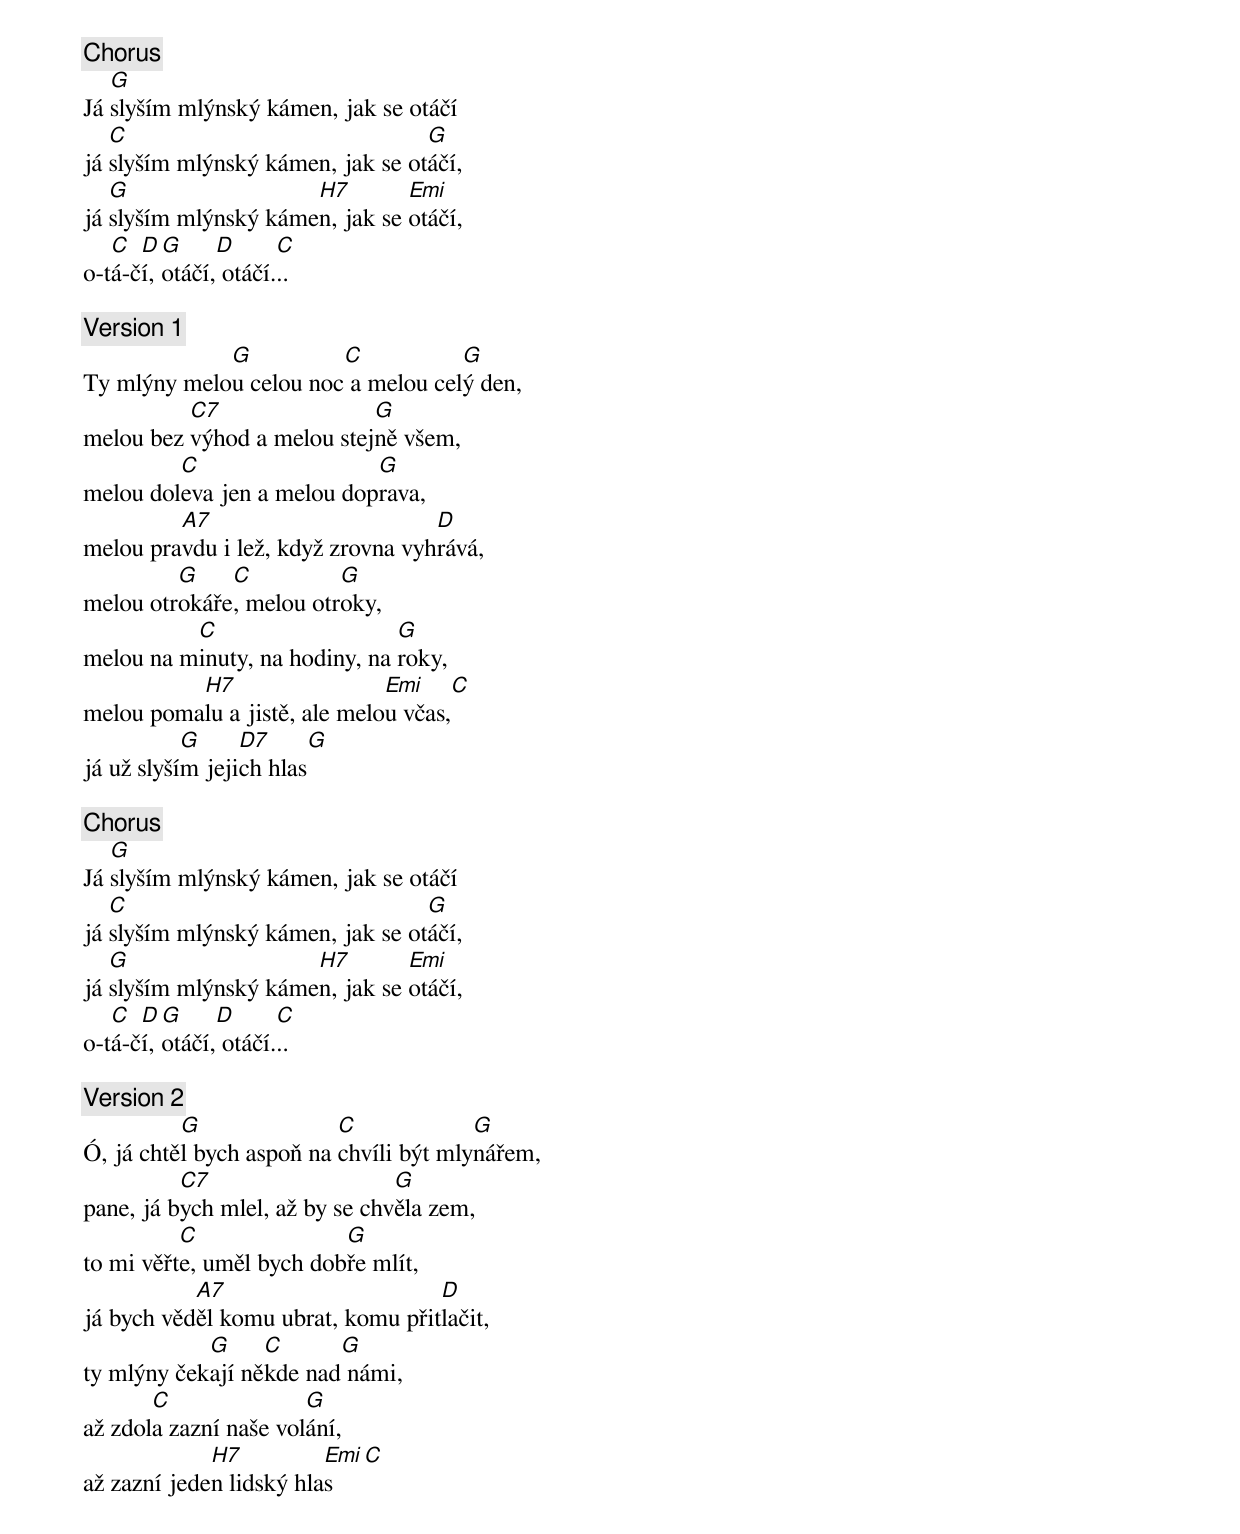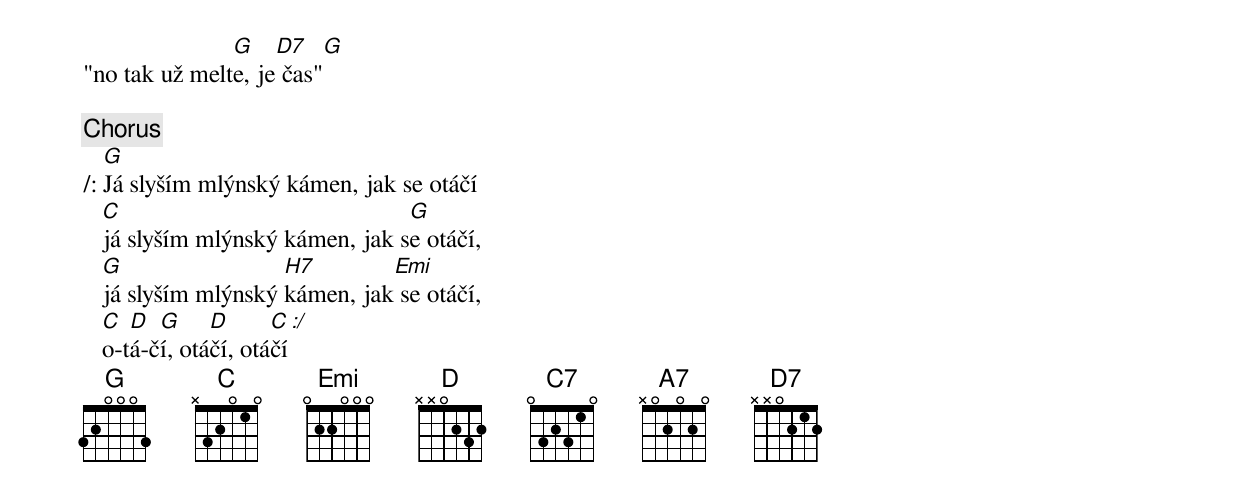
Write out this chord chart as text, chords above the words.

[Chorus]
   G
Já slyším mlýnský kámen, jak se otáčí
   C                              G
já slyším mlýnský kámen, jak se otáčí,
   G                  H7        Emi
já slyším mlýnský kámen, jak se otáčí,
   C  D  G     D      C
o-tá-čí, otáčí, otáčí...

[Version 1]
             G          C           G
Ty mlýny melou celou noc a melou celý den,
          C7                G
melou bez výhod a melou stejně všem,
         C                  G
melou doleva jen a melou doprava,
         A7                        D
melou pravdu i lež, když zrovna vyhrává,
         G    C          G
melou otrokáře, melou otroky,
          C                    G
melou na minuty, na hodiny, na roky,
          H7                  Emi    C
melou pomalu a jistě, ale melou včas,
           G     D7      G
já už slyším jejich hlas

[Chorus]
   G
Já slyším mlýnský kámen, jak se otáčí
   C                              G
já slyším mlýnský kámen, jak se otáčí,
   G                  H7        Emi
já slyším mlýnský kámen, jak se otáčí,
   C  D  G     D      C
o-tá-čí, otáčí, otáčí...

[Version 2]
          G               C             G
Ó, já chtěl bych aspoň na chvíli být mlynářem,
          C7                    G
pane, já bych mlel, až by se chvěla zem,
          C               G
to mi věřte, uměl bych dobře mlít,
           A7                      D
já bych věděl komu ubrat, komu přitlačit,
            G     C      G
ty mlýny čekají někde nad námi,
       C               G
až zdola zazní naše volání,
             H7          Emi  C
až zazní jeden lidský hlas
               G    D7    G
"no tak už melte, je čas"

[Chorus]
   G
/: Já slyším mlýnský kámen, jak se otáčí
   C                             G
   já slyším mlýnský kámen, jak se otáčí,
   G                 H7        Emi
   já slyším mlýnský kámen, jak se otáčí,
   C  D  G     D      C :/
   o-tá-čí, otáčí, otáčí
